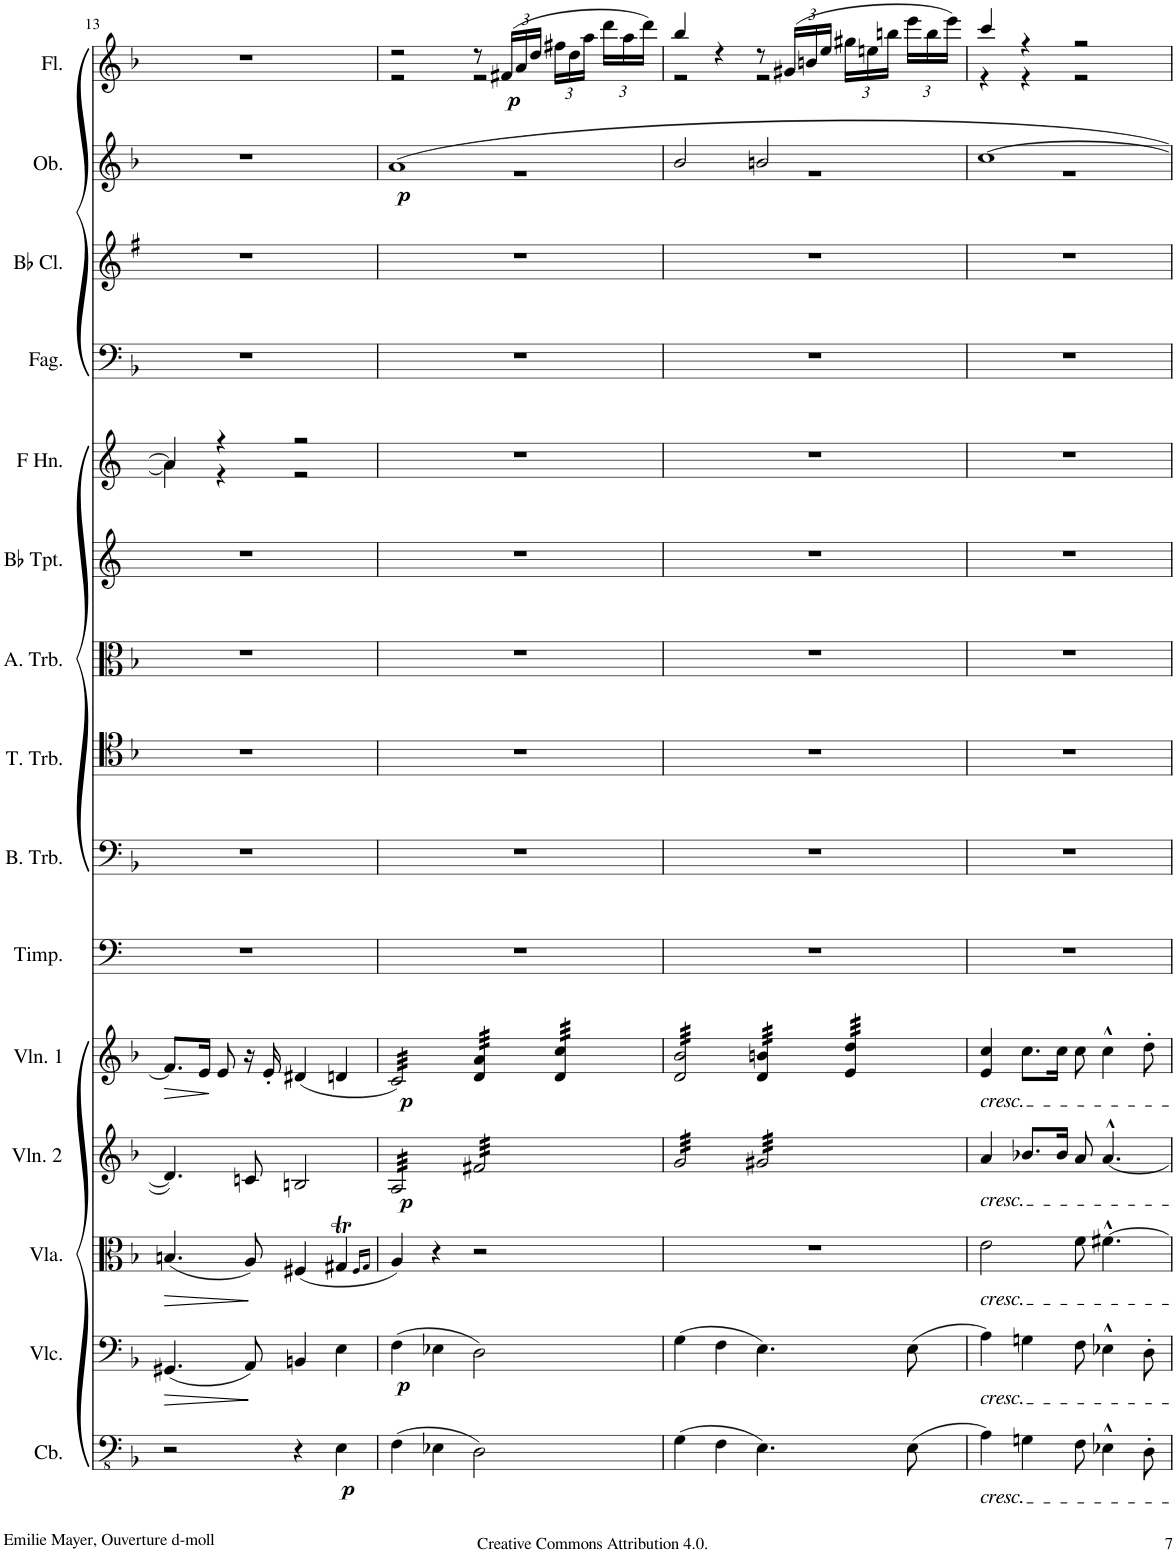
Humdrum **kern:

**kern	**dynam	**kern	**dynam	**kern	**dynam	**kern	**dynam	**kern	**dynam	**kern	**kern	**kern	**kern	**kern	**kern	**kern	**kern	**kern	**dynam	**kern	**dynam
*part15	*part15	*part14	*part14	*part13	*part13	*part12	*part12	*part11	*part11	*part10	*part9	*part8	*part7	*part6	*part5	*part4	*part3	*part2	*part2	*part1	*part1
*staff15	*staff15	*staff14	*staff14	*staff13	*staff13	*staff12	*staff12	*staff11	*staff11	*staff10	*staff9	*staff8	*staff7	*staff6	*staff5	*staff4	*staff3	*staff2	*staff2	*staff1	*staff1
*I"Contrabass	*	*I"Violoncello	*	*I"Viola	*	*I"Violino 2	*	*I"Violino 1	*	*I"Timpani in D, A	*I"Trombone Basso	*I"Trombone Tenore	*I"Trombone Alto	*I"Trombe in Bb	*I"Corni in F	*I"Fagotti	*I"Clarinetti in Bb	*I"Oboi	*	*I"Flauti	*
*I'Cb.	*	*I'Vlc.	*	*I'Vla.	*	*I'Vln. 2	*	*I'Vln. 1	*	*I'Timp.	*	*	*	*	*	*I'Fag.	*	*I'Ob.	*	*I'Fl.	*
!!LO:PB:g=z
*clefFv4	*	*clefF4	*	*clefC3	*	*clefG2	*	*clefG2	*	*clefF4	*clefF4	*clefC4	*clefC3	*clefG2	*clefG2	*clefF4	*clefG2	*clefG2	*	*clefG2	*
*Trd7c12	*	*	*	*	*	*	*	*	*	*	*	*	*	*Trd1c2	*Trd4c7	*	*Trd1c2	*	*	*	*
*k[b-]	*	*k[b-]	*	*k[b-]	*	*k[b-]	*	*k[b-]	*	*k[b-]	*k[b-]	*k[b-]	*k[b-]	*k[f#]	*k[]	*k[b-]	*k[f#]	*k[b-]	*	*k[b-]	*
*M4/4	*	*M4/4	*	*M4/4	*	*M4/4	*	*M4/4	*	*M4/4	*M4/4	*M4/4	*M4/4	*M4/4	*M4/4	*M4/4	*M4/4	*M4/4	*	*M4/4	*
*met(c)	*	*met(c)	*	*met(c)	*	*met(c)	*	*met(c)	*	*met(c)	*met(c)	*met(c)	*met(c)	*met(c)	*met(c)	*met(c)	*met(c)	*met(c)	*	*met(c)	*
=13	=13	=13	=13	=13	=13	=13	=13	=13	=13	=13	=13	=13	=13	=13	=13	=13	=13	=13	=13	=13	=13
!	!	!	!LO:HP:b	!	!LO:HP:b	!	!	!	!LO:HP:b	!	!	!	!	!	!	!	!	!	!	!	!
*	*	*	*	*	*	*	*	*	*	*	*	*	*	*	*^	*	*	*	*	*	*
2r	.	(4.GG#X/	>	(4.Bn/	>	4.d/]	.	8.f/L]	>	1r	1r	1r	1r	1r	4a/]	4a\]	1r	1r	1r	.	1r	.
.	.	.	.	.	.	.	.	16e/Jk	.	.	.	.	.	.	.	.	.	.	.	.	.	.
.	.	.	.	.	.	.	.	8e/	]	.	.	.	.	.	4r	4r	.	.	.	.	.	.
.	.	8AA/)	.	8A/)	.	8cn/	.	16r	.	.	.	.	.	.	.	.	.	.	.	.	.	.
.	.	.	.	.	.	.	.	16e'/	.	.	.	.	.	.	.	.	.	.	.	.	.	.
4r	.	4BBn/	]	(4F#X/	]	2Bn/	.	(4d#X/	.	.	.	.	.	.	2r	2r	.	.	.	.	.	.
!	!LO:DY:b	!	!	!	!	!	!	!	!	!	!	!	!	!	!	!	!	!	!	!	!	!
4EE\	p	4E\	.	4G#Xt/	.	.	.	4dn/	.	.	.	.	.	.	.	.	.	.	.	.	.	.
*	*	*	*	*	*	*	*	*	*	*	*	*	*	*	*v	*v	*	*	*	*	*	*
.	.	.	.	16qF#/LL	.	.	.	.	.	.	.	.	.	.	.	.	.	.	.	.	.
.	.	.	.	16qG#/JJ	.	.	.	.	.	.	.	.	.	.	.	.	.	.	.	.	.
=14	=14	=14	=14	=14	=14	=14	=14	=14	=14	=14	=14	=14	=14	=14	=14	=14	=14	=14	=14	=14	=14
*	*	*	*	*	*	*	*	*	*	*	*	*	*	*	*	*	*	*^	*	*^	*
!	!	!	!LO:DY:b	!	!	!	!LO:DY:b	!	!LO:DY:b	!	!	!	!	!	!	!	!	!	!	!LO:DY:b	!	!	!
*	*	*	*	*	*	*tremolo	*	*	*	*	*	*	*	*	*	*	*	*	*	*	*	*	*
*	*	*	*	*	*	*	*	*tremolo	*	*	*	*	*	*	*	*	*	*	*	*	*	*	*
(4FF\	.	(4F\	p	4A/)	.	32A/LLL	p	32c/)LLL	p	1r	1r	1r	1r	1r	1r	1r	1r	1a	1r	p	2r	2r	.
.	.	.	.	.	.	32A/	.	32c/)	.	.	.	.	.	.	.	.	.	.	.	.	.	.	.
.	.	.	.	.	.	32A/	.	32c/)	.	.	.	.	.	.	.	.	.	.	.	.	.	.	.
.	.	.	.	.	.	32A/	.	32c/)	.	.	.	.	.	.	.	.	.	.	.	.	.	.	.
.	.	.	.	.	.	32A/	.	32c/)	.	.	.	.	.	.	.	.	.	.	.	.	.	.	.
.	.	.	.	.	.	32A/	.	32c/)	.	.	.	.	.	.	.	.	.	.	.	.	.	.	.
.	.	.	.	.	.	32A/	.	32c/)	.	.	.	.	.	.	.	.	.	.	.	.	.	.	.
.	.	.	.	.	.	32A/	.	32c/)	.	.	.	.	.	.	.	.	.	.	.	.	.	.	.
4EE-X\	.	4E-X\	.	4r	.	32A/	.	32c/)	.	.	.	.	.	.	.	.	.	.	.	.	.	.	.
.	.	.	.	.	.	32A/	.	32c/)	.	.	.	.	.	.	.	.	.	.	.	.	.	.	.
.	.	.	.	.	.	32A/	.	32c/)	.	.	.	.	.	.	.	.	.	.	.	.	.	.	.
.	.	.	.	.	.	32A/	.	32c/)	.	.	.	.	.	.	.	.	.	.	.	.	.	.	.
.	.	.	.	.	.	32A/	.	32c/)	.	.	.	.	.	.	.	.	.	.	.	.	.	.	.
.	.	.	.	.	.	32A/	.	32c/)	.	.	.	.	.	.	.	.	.	.	.	.	.	.	.
.	.	.	.	.	.	32A/	.	32c/)	.	.	.	.	.	.	.	.	.	.	.	.	.	.	.
.	.	.	.	.	.	32A/JJJ	.	32c/)JJJ	.	.	.	.	.	.	.	.	.	.	.	.	.	.	.
2DD\)	.	2D\)	.	2r	.	32f#X/LLL	.	32d/ 32a/LLL	.	.	.	.	.	.	.	.	.	.	.	.	8r	2r	.
.	.	.	.	.	.	32f#X/	.	32d/ 32a/	.	.	.	.	.	.	.	.	.	.	.	.	.	.	.
.	.	.	.	.	.	32f#X/	.	32d/ 32a/	.	.	.	.	.	.	.	.	.	.	.	.	.	.	.
.	.	.	.	.	.	32f#X/	.	32d/ 32a/	.	.	.	.	.	.	.	.	.	.	.	.	.	.	.
*	*	*	*	*	*	*	*	*	*	*	*	*	*	*	*	*	*	*	*	*	*Xbrackettup	*	*
!	!	!	!	!	!	!	!	!	!	!	!	!	!	!	!	!	!	!	!	!	!	!	!LO:DY:b
.	.	.	.	.	.	32f#X/	.	32d/ 32a/	.	.	.	.	.	.	.	.	.	.	.	.	(24f#X/LL	.	p
.	.	.	.	.	.	32f#X/	.	32d/ 32a/	.	.	.	.	.	.	.	.	.	.	.	.	.	.	.
.	.	.	.	.	.	.	.	.	.	.	.	.	.	.	.	.	.	.	.	.	24a/	.	.
.	.	.	.	.	.	32f#X/	.	32d/ 32a/	.	.	.	.	.	.	.	.	.	.	.	.	.	.	.
.	.	.	.	.	.	.	.	.	.	.	.	.	.	.	.	.	.	.	.	.	24dd/JJ	.	.
.	.	.	.	.	.	32f#X/	.	32d/ 32a/JJJ	.	.	.	.	.	.	.	.	.	.	.	.	.	.	.
.	.	.	.	.	.	32f#X/	.	32d/ 32cc/LLL	.	.	.	.	.	.	.	.	.	.	.	.	24ff#X\LL	.	.
.	.	.	.	.	.	32f#X/	.	32d/ 32cc/	.	.	.	.	.	.	.	.	.	.	.	.	.	.	.
.	.	.	.	.	.	.	.	.	.	.	.	.	.	.	.	.	.	.	.	.	24dd\	.	.
.	.	.	.	.	.	32f#X/	.	32d/ 32cc/	.	.	.	.	.	.	.	.	.	.	.	.	.	.	.
.	.	.	.	.	.	.	.	.	.	.	.	.	.	.	.	.	.	.	.	.	24aa\JJ	.	.
.	.	.	.	.	.	32f#X/	.	32d/ 32cc/	.	.	.	.	.	.	.	.	.	.	.	.	.	.	.
.	.	.	.	.	.	32f#X/	.	32d/ 32cc/	.	.	.	.	.	.	.	.	.	.	.	.	24ddd\LL	.	.
.	.	.	.	.	.	32f#X/	.	32d/ 32cc/	.	.	.	.	.	.	.	.	.	.	.	.	.	.	.
.	.	.	.	.	.	.	.	.	.	.	.	.	.	.	.	.	.	.	.	.	24aa\	.	.
.	.	.	.	.	.	32f#X/	.	32d/ 32cc/	.	.	.	.	.	.	.	.	.	.	.	.	.	.	.
.	.	.	.	.	.	.	.	.	.	.	.	.	.	.	.	.	.	.	.	.	24ddd\JJ)	.	.
.	.	.	.	.	.	32f#X/JJJ	.	32d/ 32cc/JJJ	.	.	.	.	.	.	.	.	.	.	.	.	.	.	.
=15	=15	=15	=15	=15	=15	=15	=15	=15	=15	=15	=15	=15	=15	=15	=15	=15	=15	=15	=15	=15	=15	=15	=15
(4GG\	.	(4G\	.	1r	.	32g/LLL	.	32d/ 32b-/LLL	.	1r	1r	1r	1r	1r	1r	1r	1r	2b-/	1r	.	4bb-/	2r	.
.	.	.	.	.	.	32g/	.	32d/ 32b-/	.	.	.	.	.	.	.	.	.	.	.	.	.	.	.
.	.	.	.	.	.	32g/	.	32d/ 32b-/	.	.	.	.	.	.	.	.	.	.	.	.	.	.	.
.	.	.	.	.	.	32g/	.	32d/ 32b-/	.	.	.	.	.	.	.	.	.	.	.	.	.	.	.
.	.	.	.	.	.	32g/	.	32d/ 32b-/	.	.	.	.	.	.	.	.	.	.	.	.	.	.	.
.	.	.	.	.	.	32g/	.	32d/ 32b-/	.	.	.	.	.	.	.	.	.	.	.	.	.	.	.
.	.	.	.	.	.	32g/	.	32d/ 32b-/	.	.	.	.	.	.	.	.	.	.	.	.	.	.	.
.	.	.	.	.	.	32g/	.	32d/ 32b-/	.	.	.	.	.	.	.	.	.	.	.	.	.	.	.
4FF\	.	4F\	.	.	.	32g/	.	32d/ 32b-/	.	.	.	.	.	.	.	.	.	.	.	.	4r	.	.
.	.	.	.	.	.	32g/	.	32d/ 32b-/	.	.	.	.	.	.	.	.	.	.	.	.	.	.	.
.	.	.	.	.	.	32g/	.	32d/ 32b-/	.	.	.	.	.	.	.	.	.	.	.	.	.	.	.
.	.	.	.	.	.	32g/	.	32d/ 32b-/	.	.	.	.	.	.	.	.	.	.	.	.	.	.	.
.	.	.	.	.	.	32g/	.	32d/ 32b-/	.	.	.	.	.	.	.	.	.	.	.	.	.	.	.
.	.	.	.	.	.	32g/	.	32d/ 32b-/	.	.	.	.	.	.	.	.	.	.	.	.	.	.	.
.	.	.	.	.	.	32g/	.	32d/ 32b-/	.	.	.	.	.	.	.	.	.	.	.	.	.	.	.
.	.	.	.	.	.	32g/JJJ	.	32d/ 32b-/JJJ	.	.	.	.	.	.	.	.	.	.	.	.	.	.	.
4.EE\)	.	4.E\)	.	.	.	32g#X/LLL	.	32d/ 32bn/LLL	.	.	.	.	.	.	.	.	.	2bn/	.	.	8r	2r	.
.	.	.	.	.	.	32g#X/	.	32d/ 32bn/	.	.	.	.	.	.	.	.	.	.	.	.	.	.	.
.	.	.	.	.	.	32g#X/	.	32d/ 32bn/	.	.	.	.	.	.	.	.	.	.	.	.	.	.	.
.	.	.	.	.	.	32g#X/	.	32d/ 32bn/	.	.	.	.	.	.	.	.	.	.	.	.	.	.	.
.	.	.	.	.	.	32g#X/	.	32d/ 32bn/	.	.	.	.	.	.	.	.	.	.	.	.	(24g#X/LL	.	.
.	.	.	.	.	.	32g#X/	.	32d/ 32bn/	.	.	.	.	.	.	.	.	.	.	.	.	.	.	.
.	.	.	.	.	.	.	.	.	.	.	.	.	.	.	.	.	.	.	.	.	24bn/	.	.
.	.	.	.	.	.	32g#X/	.	32d/ 32bn/	.	.	.	.	.	.	.	.	.	.	.	.	.	.	.
.	.	.	.	.	.	.	.	.	.	.	.	.	.	.	.	.	.	.	.	.	24ee/JJ	.	.
.	.	.	.	.	.	32g#X/	.	32d/ 32bn/JJJ	.	.	.	.	.	.	.	.	.	.	.	.	.	.	.
.	.	.	.	.	.	32g#X/	.	32e/ 32dd/LLL	.	.	.	.	.	.	.	.	.	.	.	.	24gg#X\LL	.	.
.	.	.	.	.	.	32g#X/	.	32e/ 32dd/	.	.	.	.	.	.	.	.	.	.	.	.	.	.	.
.	.	.	.	.	.	.	.	.	.	.	.	.	.	.	.	.	.	.	.	.	24een\	.	.
.	.	.	.	.	.	32g#X/	.	32e/ 32dd/	.	.	.	.	.	.	.	.	.	.	.	.	.	.	.
.	.	.	.	.	.	.	.	.	.	.	.	.	.	.	.	.	.	.	.	.	24bbn\JJ	.	.
.	.	.	.	.	.	32g#X/	.	32e/ 32dd/	.	.	.	.	.	.	.	.	.	.	.	.	.	.	.
(8EE\	.	(8E\	.	.	.	32g#X/	.	32e/ 32dd/	.	.	.	.	.	.	.	.	.	.	.	.	24eee\LL	.	.
.	.	.	.	.	.	32g#X/	.	32e/ 32dd/	.	.	.	.	.	.	.	.	.	.	.	.	.	.	.
.	.	.	.	.	.	.	.	.	.	.	.	.	.	.	.	.	.	.	.	.	24bb\	.	.
.	.	.	.	.	.	32g#X/	.	32e/ 32dd/	.	.	.	.	.	.	.	.	.	.	.	.	.	.	.
.	.	.	.	.	.	.	.	.	.	.	.	.	.	.	.	.	.	.	.	.	24eee\JJ)	.	.
.	.	.	.	.	.	32g#X/JJJ	.	32e/ 32dd/JJJ	.	.	.	.	.	.	.	.	.	.	.	.	.	.	.
*	*	*	*	*	*	*	*	*Xtremolo	*	*	*	*	*	*	*	*	*	*	*	*	*	*	*
*	*	*	*	*	*	*Xtremolo	*	*	*	*	*	*	*	*	*	*	*	*	*	*	*	*	*
=16	=16	=16	=16	=16	=16	=16	=16	=16	=16	=16	=16	=16	=16	=16	=16	=16	=16	=16	=16	=16	=16	=16	=16
!	!	!	!	!	!	!	!	!LO:TX:b:i:t=cresc.	!	!	!	!	!	!	!	!	!	!	!	!	!	!	!
!	!	!	!	!	!	!LO:TX:b:i:t=cresc.	!	!	!	!	!	!	!	!	!	!	!	!	!	!	!	!	!
!	!	!	!	!LO:TX:b:i:t=cresc.	!	!	!	!	!	!	!	!	!	!	!	!	!	!	!	!	!	!	!
!	!	!LO:TX:b:i:t=cresc.	!	!	!	!	!	!	!	!	!	!	!	!	!	!	!	!	!	!	!	!	!
!LO:TX:b:i:t=cresc.	!	!	!	!	!	!	!	!	!	!	!	!	!	!	!	!	!	!	!	!	!	!	!
4AA\)	.	4A\)	.	2e\	.	4a/	.	4e/ 4cc/	.	1r	1r	1r	1r	1r	1r	1r	1r	[1cc	1r	.	4ccc/	4r	.
4GGn\	.	4Gn\	.	.	.	8.b-X/L	.	8.cc\L	.	.	.	.	.	.	.	.	.	.	.	.	4r	4r	.
.	.	.	.	.	.	16b-/Jk	.	16cc\Jk	.	.	.	.	.	.	.	.	.	.	.	.	.	.	.
8FF\	.	8F\	.	8f\	.	8a/	.	8cc\	.	.	.	.	.	.	.	.	.	.	.	.	2r	2r	.
4EE-X^^\	.	4E-X^^\	.	[4.f#X^^\	.	[4.a^^/	.	4cc^^\	.	.	.	.	.	.	.	.	.	.	.	.	.	.	.
8DD'\	.	8D'\	.	.	.	.	.	8dd'\	.	.	.	.	.	.	.	.	.	.	.	.	.	.	.
*	*	*	*	*	*	*	*	*	*	*	*	*	*	*	*	*	*	*v	*v	*	*	*	*
*	*	*	*	*	*	*	*	*	*	*	*	*	*	*	*	*	*	*	*	*v	*v	*
=	=	=	=	=	=	=	=	=	=	=	=	=	=	=	=	=	=	=	=	=	=
*-	*-	*-	*-	*-	*-	*-	*-	*-	*-	*-	*-	*-	*-	*-	*-	*-	*-	*-	*-	*-	*-
